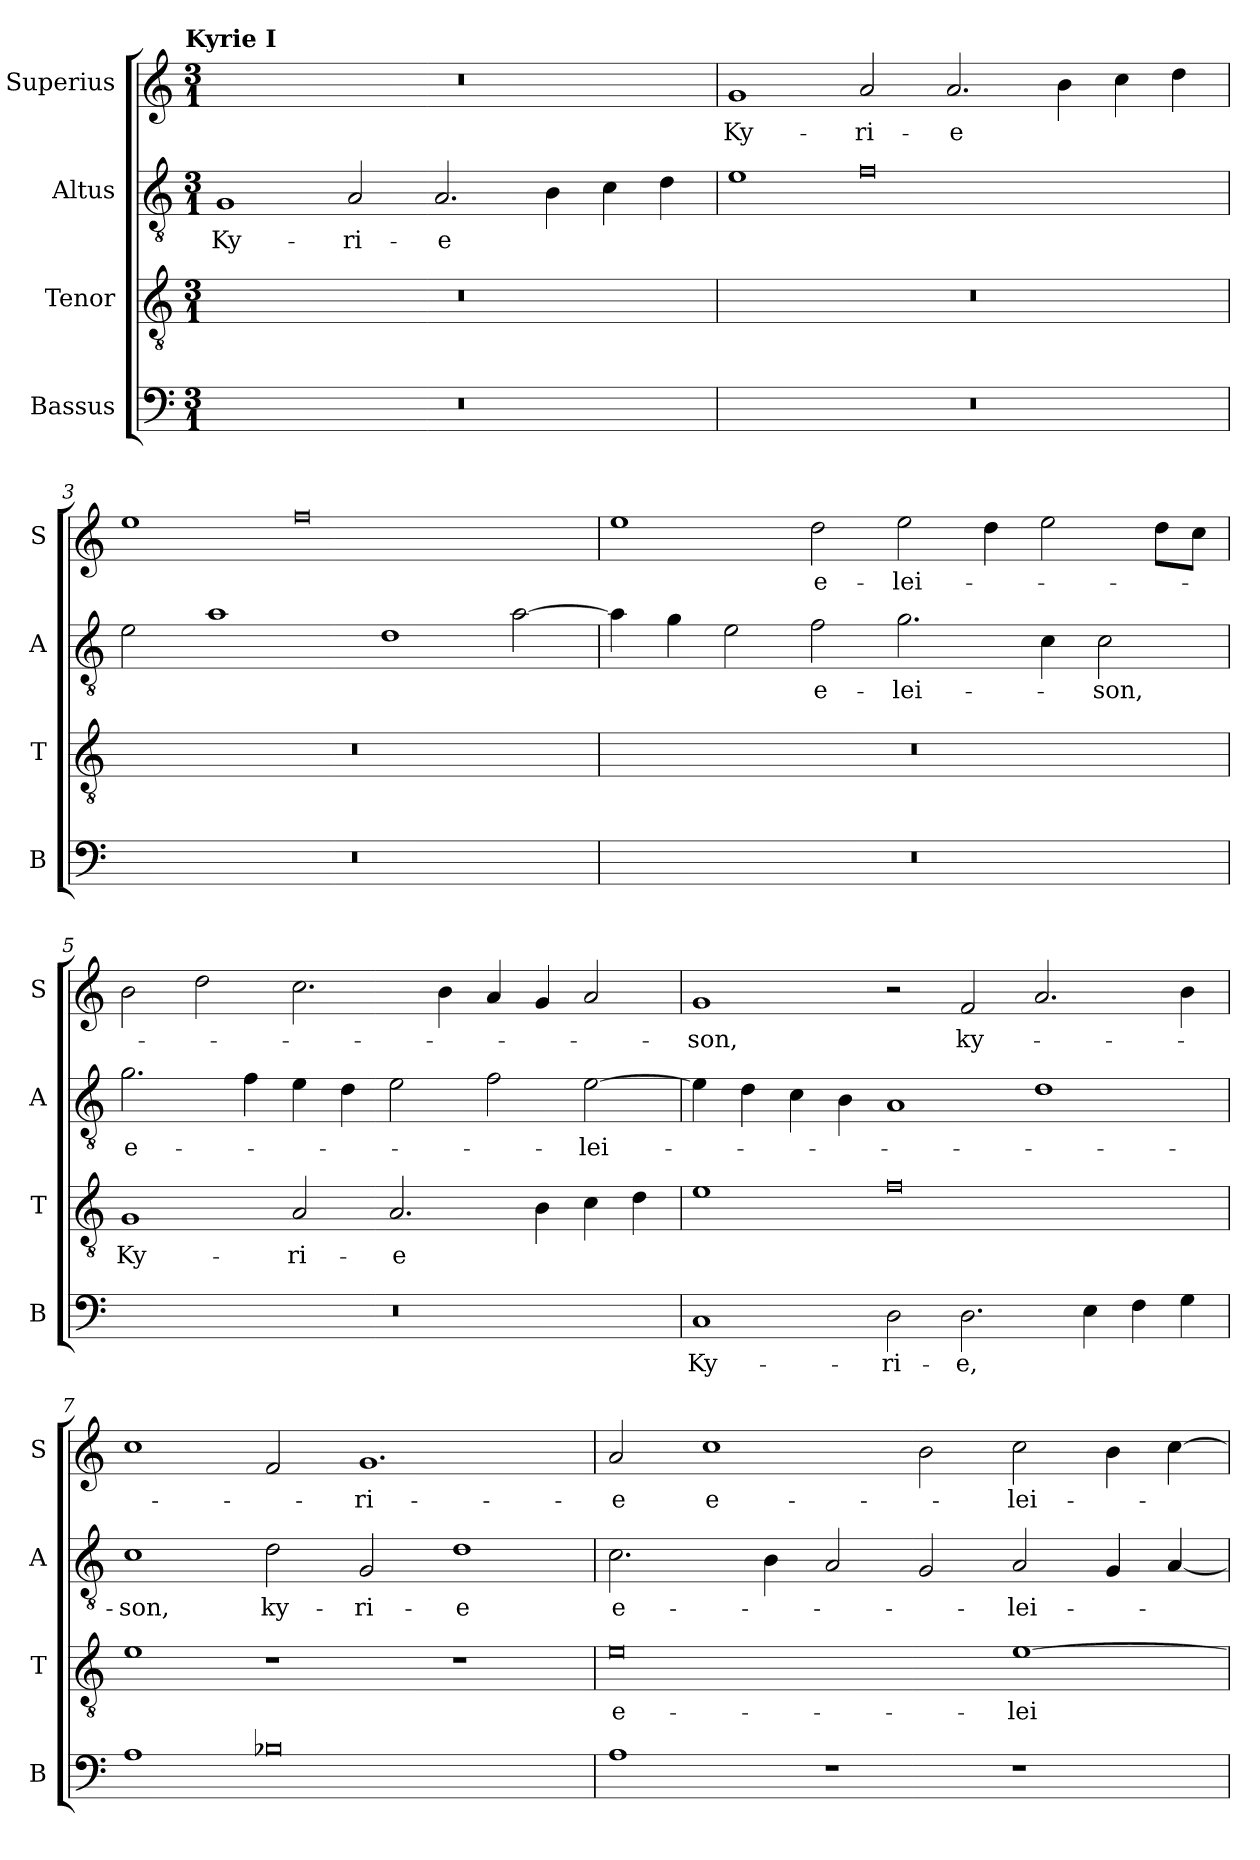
**kern	**text	**kern	**text	**kern	**text	**kern	**text
*part4	*part4	*part3	*part3	*part2	*part2	*part1	*part1
*staff4	*staff4	*staff3	*staff3	*staff2	*staff2	*staff1	*staff1
*I"Bassus	*	*I"Tenor	*	*I"Altus	*	*I"Superius	*
*I'B	*	*I'T	*	*I'A	*	*I'S	*
*clefF4	*	*clefGv2	*	*clefGv2	*	*clefG2	*
*k[]	*	*k[]	*	*k[]	*	*k[]	*
!!LO:TX:omd:t=Kyrie I
*M3/1	*	*M3/1	*	*M3/1	*	*M3/1	*
=1	=1	=1	=1	=1	=1	=1	=1
0.r	.	0.r	.	1G	Ky-	0.r	.
.	.	.	.	2A/	-ri-	.	.
.	.	.	.	2.A/	-e	.	.
.	.	.	.	4B\	.	.	.
.	.	.	.	4c\	.	.	.
.	.	.	.	4d\	.	.	.
=2	=2	=2	=2	=2	=2	=2	=2
0.r	.	0.r	.	1e	.	1g	Ky-
.	.	.	.	0f	.	2a/	-ri-
.	.	.	.	.	.	2.a/	-e
.	.	.	.	.	.	4b\	.
.	.	.	.	.	.	4cc\	.
.	.	.	.	.	.	4dd\	.
=3	=3	=3	=3	=3	=3	=3	=3
0.r	.	0.r	.	2e\	.	1ee	.
.	.	.	.	1a	.	.	.
.	.	.	.	.	.	0ff	.
.	.	.	.	1d	.	.	.
.	.	.	.	[2a\	.	.	.
=4	=4	=4	=4	=4	=4	=4	=4
0.r	.	0.r	.	4a\]	.	1ee	.
.	.	.	.	4g\	.	.	.
.	.	.	.	2e\	.	.	.
.	.	.	.	2f\	e-	2dd\	e-
.	.	.	.	2.g\	-lei-	2ee\	-lei-
.	.	.	.	.	.	4dd\	.
.	.	.	.	4c\	.	2ee\	.
.	.	.	.	2c\	-son,	.	.
.	.	.	.	.	.	8dd\L	.
.	.	.	.	.	.	8cc\J	.
=5	=5	=5	=5	=5	=5	=5	=5
0.r	.	1G	Ky-	2.g\	e-	2b\	.
.	.	.	.	.	.	2dd\	.
.	.	.	.	4f\	.	.	.
.	.	2A/	-ri-	4e\	.	2.cc\	.
.	.	.	.	4d\	.	.	.
.	.	2.A/	-e	2e\	.	.	.
.	.	.	.	.	.	4b\	.
.	.	.	.	2f\	.	4a/	.
.	.	4B\	.	.	.	4g/	.
.	.	4c\	.	[2e\	-lei-	2a/	.
.	.	4d\	.	.	.	.	.
=6	=6	=6	=6	=6	=6	=6	=6
1C	Ky-	1e	.	4e\]	.	1g	-son,
.	.	.	.	4d\	.	.	.
.	.	.	.	4c\	.	.	.
.	.	.	.	4B\	.	.	.
2D\	-ri-	0f	.	1A	.	2r	.
2.D\	-e,	.	.	.	.	2f/	ky-
.	.	.	.	1d	.	2.a/	.
4E\	.	.	.	.	.	.	.
4F\	.	.	.	.	.	.	.
4G\	.	.	.	.	.	4b\	.
=7	=7	=7	=7	=7	=7	=7	=7
1A	.	1e	.	1c	-son,	1cc	.
0B-X	.	1r	.	2d\	ky-	2f/	.
.	.	.	.	2G/	-ri-	1.g	-ri-
.	.	1r	.	1d	-e	.	.
=8	=8	=8	=8	=8	=8	=8	=8
1A	.	0e	e-	2.c\	e-	2a/	-e
.	.	.	.	.	.	1cc	e-
.	.	.	.	4B\	.	.	.
1r	.	.	.	2A/	.	.	.
.	.	.	.	2G/	.	2b\	.
1r	.	[1e	-lei-	2A/	-lei-	2cc\	-lei-
.	.	.	.	4G/	.	4b\	.
.	.	.	.	[4A/	.	[4cc\	.
=	=	=	=	=	=	=	=
*-	*-	*-	*-	*-	*-	*-	*-
